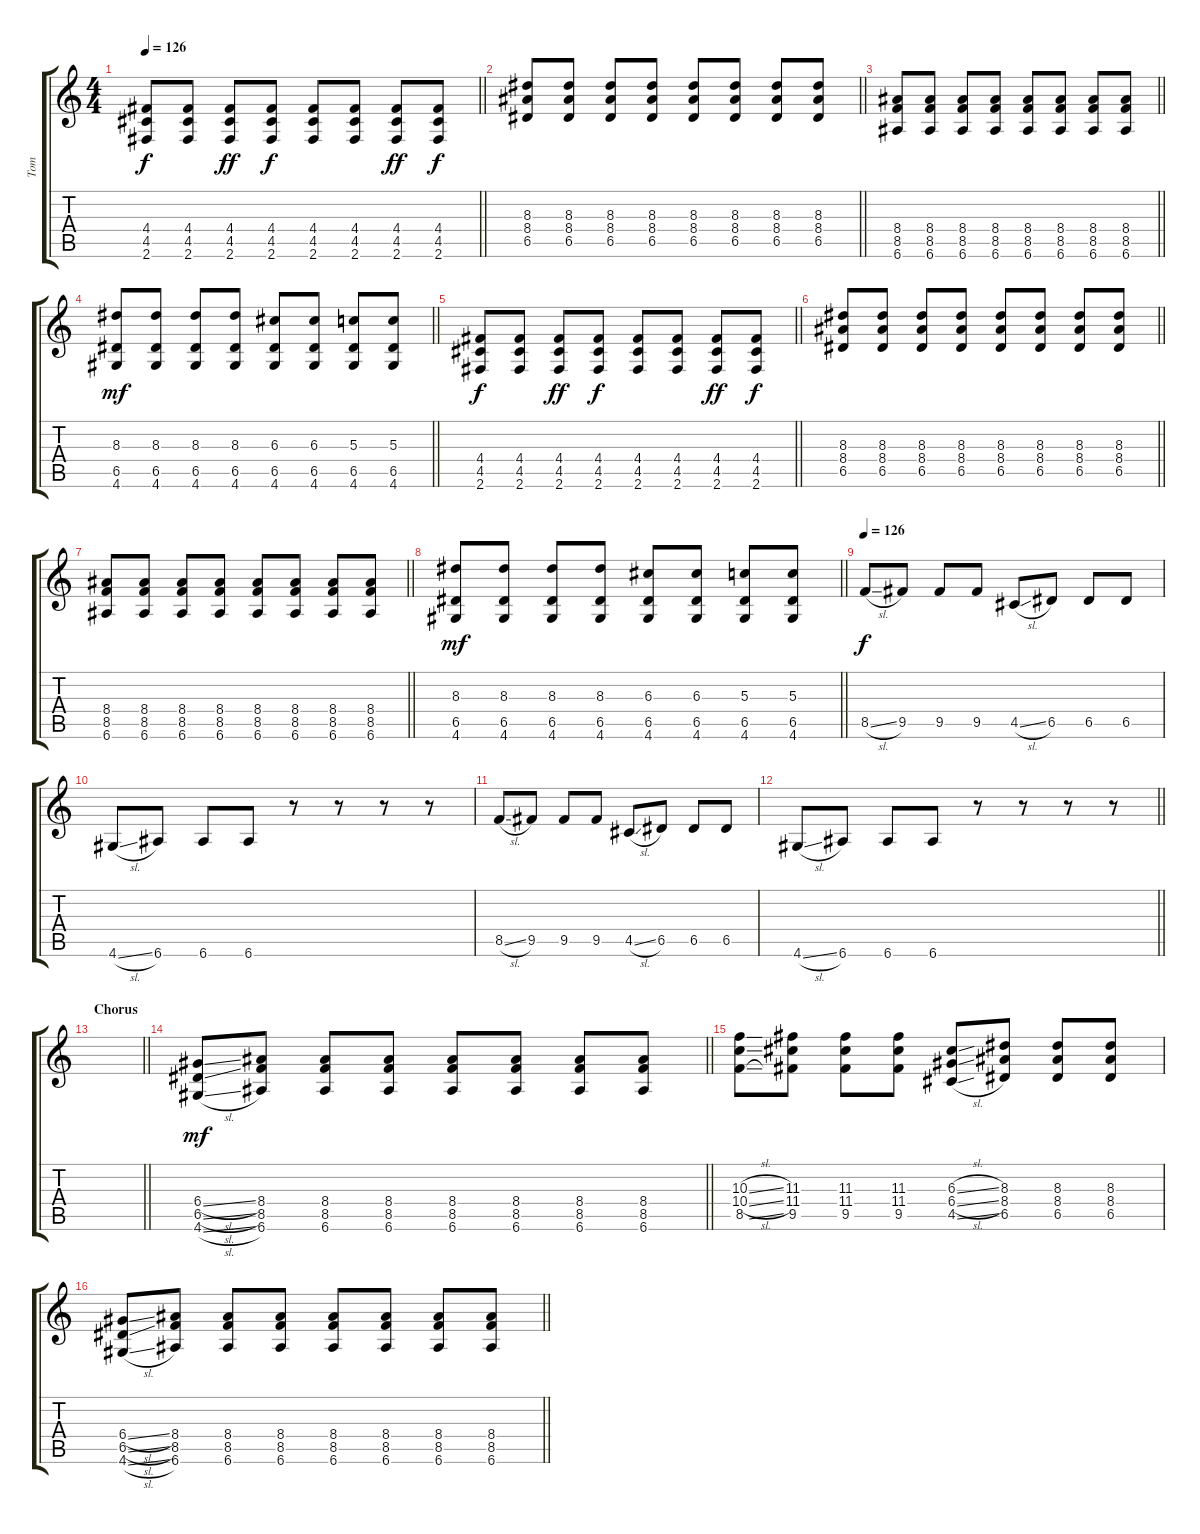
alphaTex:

\track ("Tom" "Tom") {instrument distortionguitar}
\staff {score tabs}
\tuning (E4 B3 G3 D3 A2 E2) {hide}
\ts (4 4)
\tempo 126
\clef g2
\barLineRight lightlight
\ks c
(4.4 4.5 2.6).8{dy f} (4.4 4.5 2.6).8 (4.4 4.5 2.6).8{dy ff} (4.4 4.5 2.6).8{dy f} (4.4 4.5 2.6).8 (4.4 4.5 2.6).8 (4.4 4.5 2.6).8{dy ff} (4.4 4.5 2.6).8{dy f} |
\barLineRight lightlight
(8.3 8.4 6.5).8 (8.3 8.4 6.5).8 (8.3 8.4 6.5).8 (8.3 8.4 6.5).8 (8.3 8.4 6.5).8 (8.3 8.4 6.5).8 (8.3 8.4 6.5).8 (8.3 8.4 6.5).8 |
\barLineRight lightlight
(8.4 8.5 6.6).8 (8.4 8.5 6.6).8 (8.4 8.5 6.6).8 (8.4 8.5 6.6).8 (8.4 8.5 6.6).8 (8.4 8.5 6.6).8 (8.4 8.5 6.6).8 (8.4 8.5 6.6).8 |
\barLineRight lightlight
(8.3 6.5 4.6).8{dy mf} (8.3 6.5 4.6).8 (8.3 6.5 4.6).8 (8.3 6.5 4.6).8 (6.3 6.5 4.6).8 (6.3 6.5 4.6).8 (5.3 6.5 4.6).8 (5.3 6.5 4.6).8 |
\barLineRight lightlight
(4.4 4.5 2.6).8{dy f} (4.4 4.5 2.6).8 (4.4 4.5 2.6).8{dy ff} (4.4 4.5 2.6).8{dy f} (4.4 4.5 2.6).8 (4.4 4.5 2.6).8 (4.4 4.5 2.6).8{dy ff} (4.4 4.5 2.6).8{dy f} |
\barLineRight lightlight
(8.3 8.4 6.5).8 (8.3 8.4 6.5).8 (8.3 8.4 6.5).8 (8.3 8.4 6.5).8 (8.3 8.4 6.5).8 (8.3 8.4 6.5).8 (8.3 8.4 6.5).8 (8.3 8.4 6.5).8 |
\barLineRight lightlight
(8.4 8.5 6.6).8 (8.4 8.5 6.6).8 (8.4 8.5 6.6).8 (8.4 8.5 6.6).8 (8.4 8.5 6.6).8 (8.4 8.5 6.6).8 (8.4 8.5 6.6).8 (8.4 8.5 6.6).8 |
\barLineRight lightlight
(8.3 6.5 4.6).8{dy mf} (8.3 6.5 4.6).8 (8.3 6.5 4.6).8 (8.3 6.5 4.6).8 (6.3 6.5 4.6).8 (6.3 6.5 4.6).8 (5.3 6.5 4.6).8 (5.3 6.5 4.6).8 |
\tempo 126
8.5{sl}.8{dy f} 9.5.8 9.5.8 9.5.8 4.5{sl}.8 6.5.8 6.5.8 6.5.8 |
4.6{sl}.8 6.6.8 6.6.8 6.6.8 r.8 r.8 r.8 r.8 |
8.5{sl}.8 9.5.8 9.5.8 9.5.8 4.5{sl}.8 6.5.8 6.5.8 6.5.8 |
\barLineRight lightlight
4.6{sl}.8 6.6.8 6.6.8 6.6.8 r.8 r.8 r.8 r.8 |
\section ("" "Chorus")
\barLineRight lightlight
|
\barLineRight lightlight
(6.4{sl} 6.5{sl} 4.6{sl}).8{dy mf} (8.4 8.5 6.6).8 (8.4 8.5 6.6).8 (8.4 8.5 6.6).8 (8.4 8.5 6.6).8 (8.4 8.5 6.6).8 (8.4 8.5 6.6).8 (8.4 8.5 6.6).8 |
(10.3{sl} 10.4{sl} 8.5{sl}).8 (11.3 11.4 9.5).8 (11.3 11.4 9.5).8 (11.3 11.4 9.5).8 (6.3{sl} 6.4{sl} 4.5{sl}).8 (8.3 8.4 6.5).8 (8.3 8.4 6.5).8 (8.3 8.4 6.5).8 |
\barLineRight lightlight
(6.4{sl} 6.5{sl} 4.6{sl}).8 (8.4 8.5 6.6).8 (8.4 8.5 6.6).8 (8.4 8.5 6.6).8 (8.4 8.5 6.6).8 (8.4 8.5 6.6).8 (8.4 8.5 6.6).8 (8.4 8.5 6.6).8
